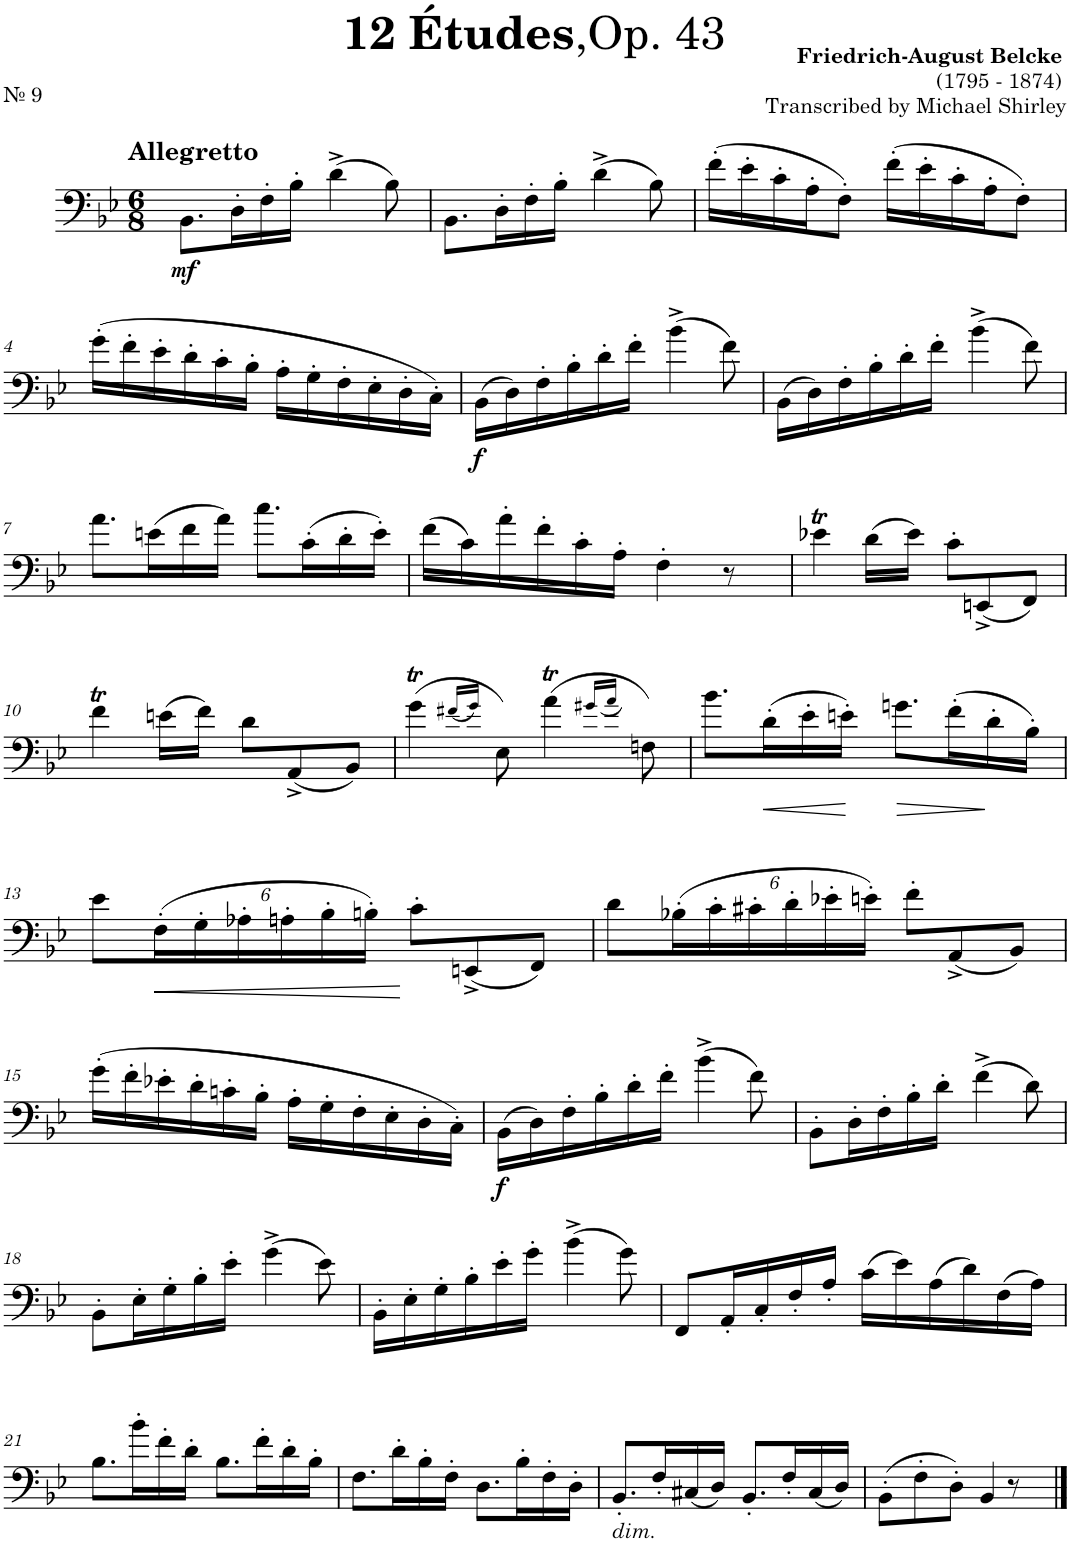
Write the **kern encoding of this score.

**kern	**dynam
*part1	*part1
*staff1	*staff1
*I"Trombone	*
*I'Tbn.	*
*clefF4	*
*k[b-e-]	*
*M6/8	*
=1	=1
!LO:TX:a:B:t=Allegretto	!
!	!LO:DY:b
8.BB-\L	mf
16D'\L	.
16F'\	.
16B-'\JJ	.
(4d^\	.
8B-\)	.
=2	=2
8.BB-\L	.
16D'\L	.
16F'\	.
16B-'\JJ	.
(4d^\	.
8B-\)	.
=3	=3
(16f'\LL	.
16e-'\	.
16c'\	.
16A'\J	.
8F'\J)	.
(16f'\LL	.
16e-'\	.
16c'\	.
16A'\J	.
8F'\J)	.
!!LO:LB:g=z
=4	=4
(16g'\LL	.
16f'\	.
16e-'\	.
16d'\	.
16c'\	.
16B-'\JJ	.
16A'\LL	.
16G'\	.
16F'\	.
16E-'\	.
16D'\	.
16C'\JJ)	.
=5	=5
!	!LO:DY:b
(16BB-\LL	f
16D\)	.
16F'\	.
16B-'\	.
16d'\	.
16f'\JJ	.
(4b-^\	.
8f\)	.
=6	=6
(16BB-\LL	.
16D\)	.
16F'\	.
16B-'\	.
16d'\	.
16f'\JJ	.
(4b-^\	.
8f\)	.
!!LO:LB:g=z
=7	=7
8.a\L	.
(16en\L	.
16f\	.
16a\JJ)	.
8.cc\L	.
(16c'\L	.
16d'\	.
16e'\JJ)	.
=8	=8
(16f\LL	.
16c\)	.
16a'\	.
16f'\	.
16c'\	.
16A'\JJ	.
4F'\	.
8r	.
=9	=9
4e-XT\	.
(16d\LL	.
16e-\JJ)	.
8c'\L	.
(8EEn^/	.
8FF/J)	.
!!LO:LB:g=z
=10	=10
4fT\	.
(16en\LL	.
16f\JJ)	.
8d\L	.
(8AA^/	.
8BB-/J)	.
=11	=11
(4gT\	.
(16qf#X/LL	.
16qg/JJ)	.
8E-\)	.
(4at\	.
(16qg#X/LL	.
16qa/JJ)	.
8Fn\)	.
=12	=12
8.b-\L	.
!	!LO:HP:b
(16d'\L	<
16e-'\	.
16en'\JJ)	[
!	!LO:HP:b
8.gn\L	>
(16f'\L	.
16d'\	]
16B-'\JJ)	.
!!LO:LB:g=z
=13	=13
8e-\L	.
*Xbrackettup	*
!	!LO:HP:b
(24F'\L	<
24G'\	.
24A-X'\	.
24An'\	.
24B-'\	.
24Bn'\JJ)	.
8c'\L	[
(8EEn^/	.
8FF/J)	.
=14	=14
8d\L	.
(24B-X'\L	.
24c'\	.
24c#X'\	.
24d'\	.
24e-X'\	.
24en'\JJ)	.
8f'\L	.
(8AA^/	.
8BB-/J)	.
!!LO:LB:g=z
=15	=15
(16g'\LL	.
16f'\	.
16e-X'\	.
16d'\	.
16cn'\	.
16B-'\JJ	.
16A'\LL	.
16G'\	.
16F'\	.
16E-'\	.
16D'\	.
16C'\JJ)	.
=16	=16
!	!LO:DY:b
(16BB-\LL	f
16D\)	.
16F'\	.
16B-'\	.
16d'\	.
16f'\JJ	.
(4b-^\	.
8f\)	.
=17	=17
8BB-'\L	.
16D'\L	.
16F'\	.
16B-'\	.
16d'\JJ	.
(4f^\	.
8d\)	.
!!LO:LB:g=z
=18	=18
8BB-'\L	.
16E-'\L	.
16G'\	.
16B-'\	.
16e-'\JJ	.
(4g^\	.
8e-\)	.
=19	=19
16BB-'\LL	.
16E-'\	.
16G'\	.
16B-'\	.
16e-'\	.
16g'\JJ	.
(4b-^\	.
8g\)	.
=20	=20
8FF/L	.
16AA'/L	.
16C'/	.
16F'/	.
16A'/JJ	.
(16c\LL	.
16e-\)	.
(16A\	.
16d\)	.
(16F\	.
16A\JJ)	.
!!LO:LB:g=z
=21	=21
8.B-\L	.
16b-'\L	.
16f'\	.
16d'\JJ	.
8.B-\L	.
16f'\L	.
16d'\	.
16B-'\JJ	.
=22	=22
8.F\L	.
16d'\L	.
16B-'\	.
16F'\JJ	.
8.D\L	.
16B-'\L	.
16F'\	.
16D'\JJ	.
=23	=23
!LO:TX:b:i:t=dim.	!
8.BB-'/L	.
16F'/L	.
(16C#X/	.
16D/JJ)	.
8.BB-'/L	.
16F'/L	.
(16C#/	.
16D/JJ)	.
=24	=24
(8BB-'\L	.
8F'\	.
8D'\J)	.
4BB-/	.
8r	.
==	==
*-	*-
